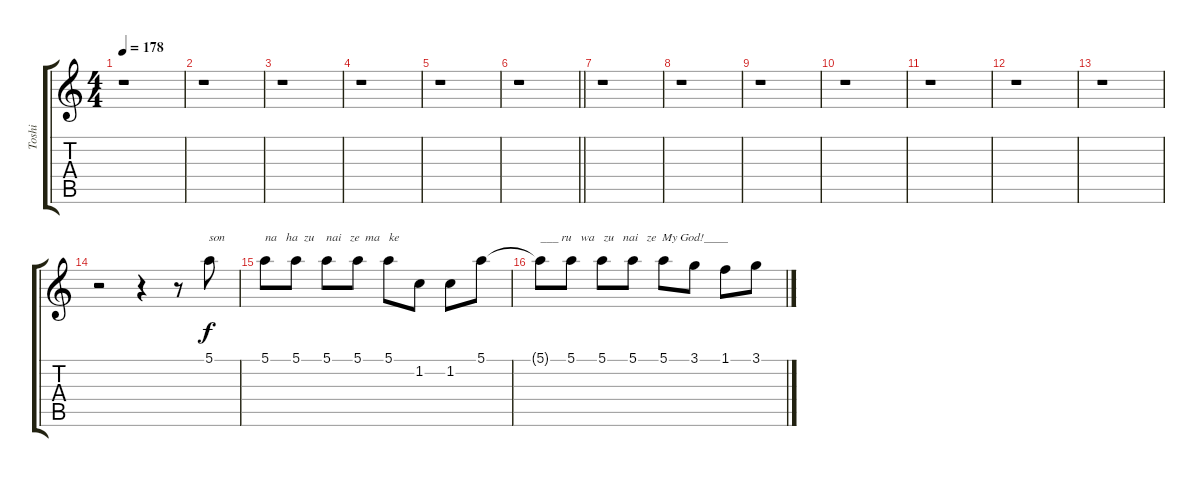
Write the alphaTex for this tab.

\track ("Toshi" "Toshi") {instrument overdrivenguitar}
\staff {score tabs}
\tuning (E4 B3 G3 D3 A2 E2) {hide}
\ts (4 4)
\tempo 178
\clef g2
\ks c
r.1{dy f} |
r.1 |
r.1 |
r.1 |
r.1 |
\barLineRight lightlight
r.1 |
r.1 |
r.1 |
r.1 |
r.1 |
r.1 |
r.1 |
r.1 |
r.2 r.4 r.8 5.1.8{txt "son"} |
5.1.8{txt "na   ha  zu    nai   ze  ma   ke"} 5.1.8 5.1.8 5.1.8 5.1.8 1.2.8 1.2.8 5.1.8 |
5.1{t}.8{txt "___ ru   wa   zu   nai   ze  My God!____"} 5.1.8 5.1.8 5.1.8 5.1.8 3.1.8 1.1.8 3.1.8
